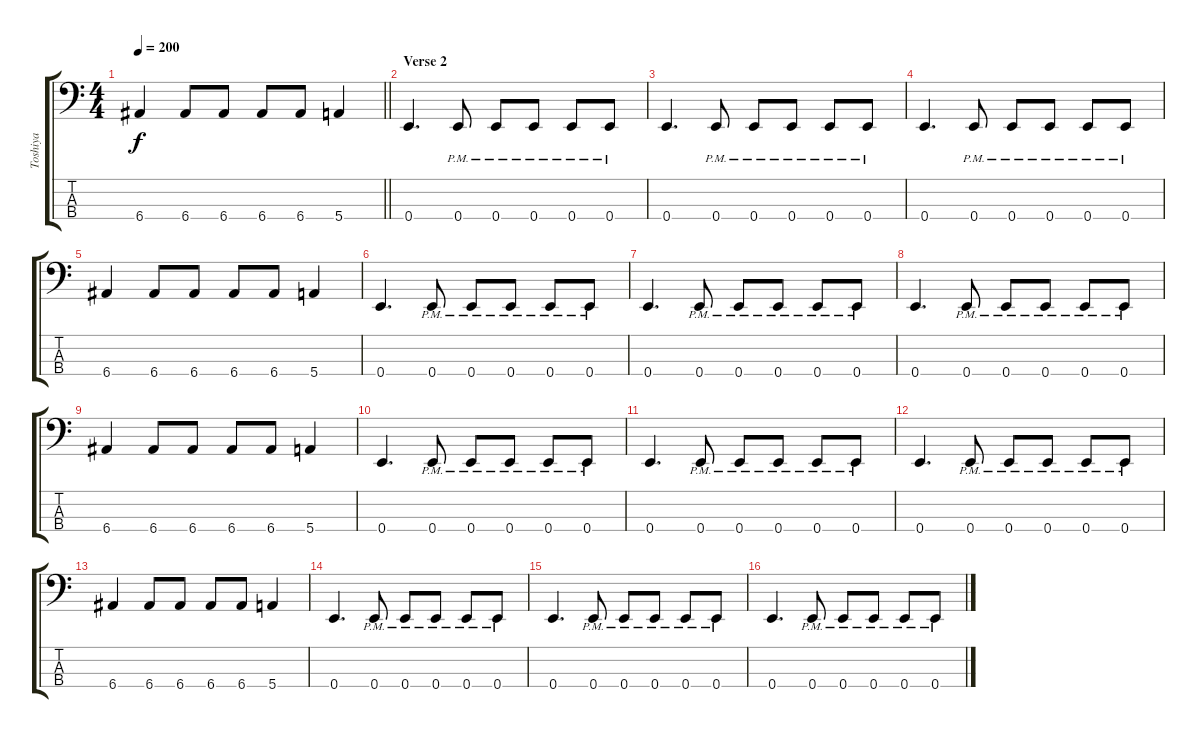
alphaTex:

\track ("Toshiya" "Toshiya") {instrument electricbasspick}
\staff {score tabs}
\tuning (G2 D2 A1 E1) {hide}
\ts (4 4)
\tempo 200
\clef f4
\barLineRight lightlight
\ks c
6.4.4{dy f} 6.4.8 6.4.8 6.4.8 6.4.8 5.4.4 |
\section ("" "Verse 2")
0.4.4{d} 0.4{pm}.8 0.4{pm}.8 0.4{pm}.8 0.4{pm}.8 0.4{pm}.8 |
0.4.4{d} 0.4{pm}.8 0.4{pm}.8 0.4{pm}.8 0.4{pm}.8 0.4{pm}.8 |
0.4.4{d} 0.4{pm}.8 0.4{pm}.8 0.4{pm}.8 0.4{pm}.8 0.4{pm}.8 |
6.4.4 6.4.8 6.4.8 6.4.8 6.4.8 5.4.4 |
0.4.4{d} 0.4{pm}.8 0.4{pm}.8 0.4{pm}.8 0.4{pm}.8 0.4{pm}.8 |
0.4.4{d} 0.4{pm}.8 0.4{pm}.8 0.4{pm}.8 0.4{pm}.8 0.4{pm}.8 |
0.4.4{d} 0.4{pm}.8 0.4{pm}.8 0.4{pm}.8 0.4{pm}.8 0.4{pm}.8 |
6.4.4 6.4.8 6.4.8 6.4.8 6.4.8 5.4.4 |
0.4.4{d} 0.4{pm}.8 0.4{pm}.8 0.4{pm}.8 0.4{pm}.8 0.4{pm}.8 |
0.4.4{d} 0.4{pm}.8 0.4{pm}.8 0.4{pm}.8 0.4{pm}.8 0.4{pm}.8 |
0.4.4{d} 0.4{pm}.8 0.4{pm}.8 0.4{pm}.8 0.4{pm}.8 0.4{pm}.8 |
6.4.4 6.4.8 6.4.8 6.4.8 6.4.8 5.4.4 |
0.4.4{d} 0.4{pm}.8 0.4{pm}.8 0.4{pm}.8 0.4{pm}.8 0.4{pm}.8 |
0.4.4{d} 0.4{pm}.8 0.4{pm}.8 0.4{pm}.8 0.4{pm}.8 0.4{pm}.8 |
0.4.4{d} 0.4{pm}.8 0.4{pm}.8 0.4{pm}.8 0.4{pm}.8 0.4{pm}.8
